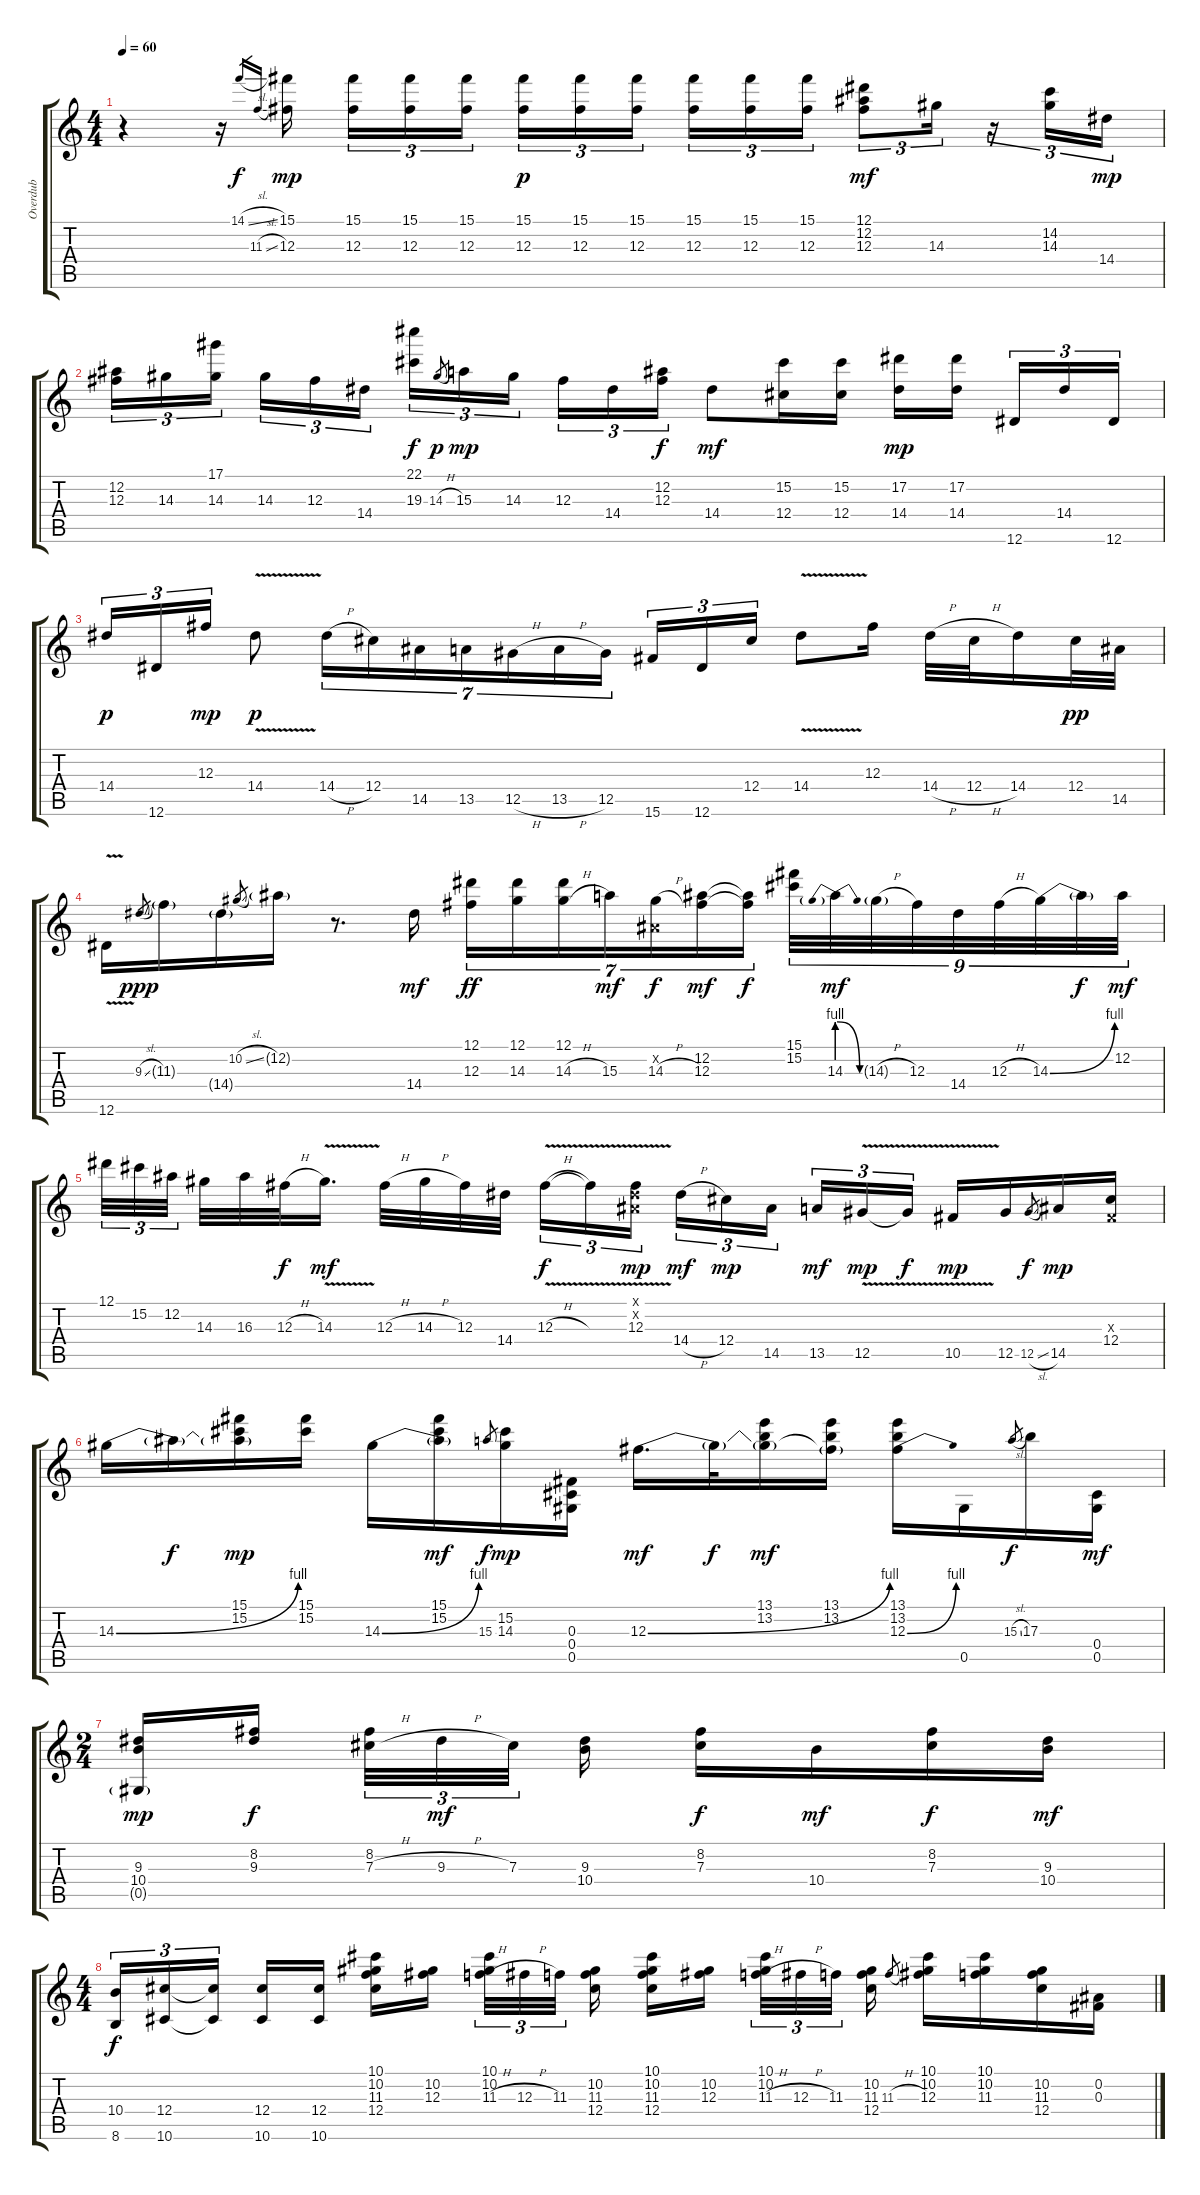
\track ("Overdub" "Overdub") {instrument fretlessbass}
\staff {score tabs}
\tuning (Eb4 Bb3 Gb3 Db3 Ab2 Eb2) {hide}
\ts (4 4)
\tempo 60
\clef g2
\ks c
r.4{dy p} r.16 14.1{sl}.16{gr dy f} 11.3{sl}.16{gr} (15.1 12.3).16{dy mp} (15.1 12.3).16{tu (3 2)} (15.1 12.3).16{tu (3 2)} (15.1 12.3).16{tu (3 2)} (15.1 12.3).16{tu (3 2) dy p} (15.1 12.3).16{tu (3 2)} (15.1 12.3).16{tu (3 2)} (15.1 12.3).16{tu (3 2)} (15.1 12.3).16{tu (3 2)} (15.1 12.3).16{tu (3 2)} (12.1 12.2 12.3).8{tu (3 2) dy mf} 14.3.16{tu (3 2)} r.16{tu (3 2)} (14.2 14.3).16{tu (3 2)} 14.4.16{tu (3 2) dy mp} |
(12.2 12.3).16{tu (3 2)} 14.3.16{tu (3 2)} (17.1 14.3).16{tu (3 2)} 14.3.16{tu (3 2)} 12.3.16{tu (3 2)} 14.4.16{tu (3 2)} (22.1 19.3).16{tu (3 2) dy f} 14.3{h}.8{gr dy p} 15.3.16{tu (3 2) dy mp} 14.3.16{tu (3 2)} 12.3.16{tu (3 2)} 14.4.16{tu (3 2)} (12.2 12.3).16{tu (3 2) dy f} 14.4.8{dy mf} (15.2 12.4).16 (15.2 12.4).16 (17.2 14.4).16{dy mp} (17.2 14.4).16 12.6.16{tu (3 2)} 14.4.16{tu (3 2)} 12.6.16{tu (3 2)} |
14.4.16{tu (3 2) dy p} 12.6.16{tu (3 2)} 12.3.16{tu (3 2) dy mp} 14.4{v}.8{dy p} 14.4{h}.16{tu (7 4)} 12.4.16{tu (7 4)} 14.5.16{tu (7 4)} 13.5.16{tu (7 4)} 12.5{h}.16{tu (7 4)} 13.5{h}.16{tu (7 4)} 12.5.16{tu (7 4)} 15.6.16{tu (3 2)} 12.6.16{tu (3 2)} 12.4.16{tu (3 2)} 14.4{v}.8 12.3.16 14.4{h}.32 12.4{h}.32 14.4.16 12.4.32{dy pp} 14.5.32 |
12.6{v}.16 9.3{sl}.8{gr dy ppp} 11.3{g}.16 14.4{g}.16 10.2{sl}.8{gr} 12.2{g}.16 r.8{d} 14.4.16{dy mf} (12.1 12.3).16{tu (7 4) dy ff} (12.1 14.3).16{tu (7 4)} (12.1 14.3{h}).16{tu (7 4)} 15.3.16{tu (7 4) dy mf} (0.2{x} 14.3{h}).16{tu (7 4) dy f} (12.2 12.3).16{tu (7 4) dy mf} (12.2{t} 12.3{t}).16{tu (7 4) dy f} (15.1 15.2).32{tu (9 8)} 14.3{be (prebendrelease 0 4 60 0)}.32{tu (9 8) dy mf} 14.3{h g}.32{tu (9 8)} 12.3.32{tu (9 8)} 14.4.32{tu (9 8)} 12.3{h}.32{tu (9 8)} 14.3{be (bend 0 0 60 4)}.32{tu (9 8)} 14.3{t}.32{tu (9 8) dy f} 12.2.32{tu (9 8) dy mf} |
12.1.32{tu (3 2)} 15.2.32{tu (3 2)} 12.2.32{tu (3 2)} 14.3.32 16.3.32 12.3{h}.32{dy f} 14.3{v}.16{d dy mf} 12.3{h}.32 14.3{h}.32 12.3.32 14.4.32 12.3{v h}.16{tu (3 2) dy f} 12.3{t}.16{tu (3 2)} (0.1{v x} 0.2{v x} 12.3{v}).16{tu (3 2) dy mp} 14.4{h}.16{tu (3 2) dy mf} 12.4.16{tu (3 2) dy mp} 14.5.16{tu (3 2)} 13.5.16{tu (3 2) dy mf} 12.5{v}.16{tu (3 2) dy mp} 12.5{t}.16{tu (3 2) dy f} 10.5{v}.16{dy mp} 12.5.16 12.5{sl}.8{gr dy f} 14.5.16{dy mp} (0.3{x} 12.4).16 |
14.3{be (bend 0 0 60 4)}.16 14.3{t}.16{dy f} (15.1 15.2 14.3{t}).16{dy mp} (15.1 15.2).16 14.3{be (bend 0 0 60 4)}.16 (15.1 15.2 14.3{t}).16{dy mf} 15.3.8{gr dy f} (15.2 14.3).16{dy mp} (0.3 0.4 0.5).16 12.3{be (bend 0 0 60 4)}.16{d dy mf} 12.3{t}.32{dy f} (13.1 13.2 12.3{t}).16{dy mf} (13.1 13.2 12.3{t}).16 (13.1 13.2 12.3{be (bend 0 0 60 4)}).16 0.5.16 15.3{sl}.8{gr dy f} 17.3.16 (0.4 0.5).16{dy mf} |
\ts (2 4)
(9.3 10.4 0.5{g}).16{dy mp} (8.2 9.3).16{dy f} (8.2 7.3{h}).32{tu (3 2)} 9.3{h}.32{tu (3 2) dy mf} 7.3.32{tu (3 2)} (9.3 10.4).16 (8.2 7.3).16{dy f} 10.4.16{dy mf} (8.2 7.3).16{dy f} (9.3 10.4).16{dy mf} |
\ts (4 4)
(10.4 8.6).16{tu (3 2) dy f} (12.4 10.6).16{tu (3 2)} (12.4{t} 10.6{t}).16{tu (3 2)} (12.4 10.6).16 (12.4 10.6).16 (10.1 10.2 11.3 12.4).16 (10.2 12.3).16 (10.1 10.2 11.3{h}).32{tu (3 2)} 12.3{h}.32{tu (3 2)} 11.3.32{tu (3 2)} (10.2 11.3 12.4).16 (10.1 10.2 11.3 12.4).16 (10.2 12.3).16 (10.1 10.2 11.3{h}).32{tu (3 2)} 12.3{h}.32{tu (3 2)} 11.3.32{tu (3 2)} (10.2 11.3 12.4).16 11.3{h}.8{gr} (10.1 10.2 12.3).16 (10.1 10.2 11.3).16 (10.2 11.3 12.4).16 (0.2 0.3).16
